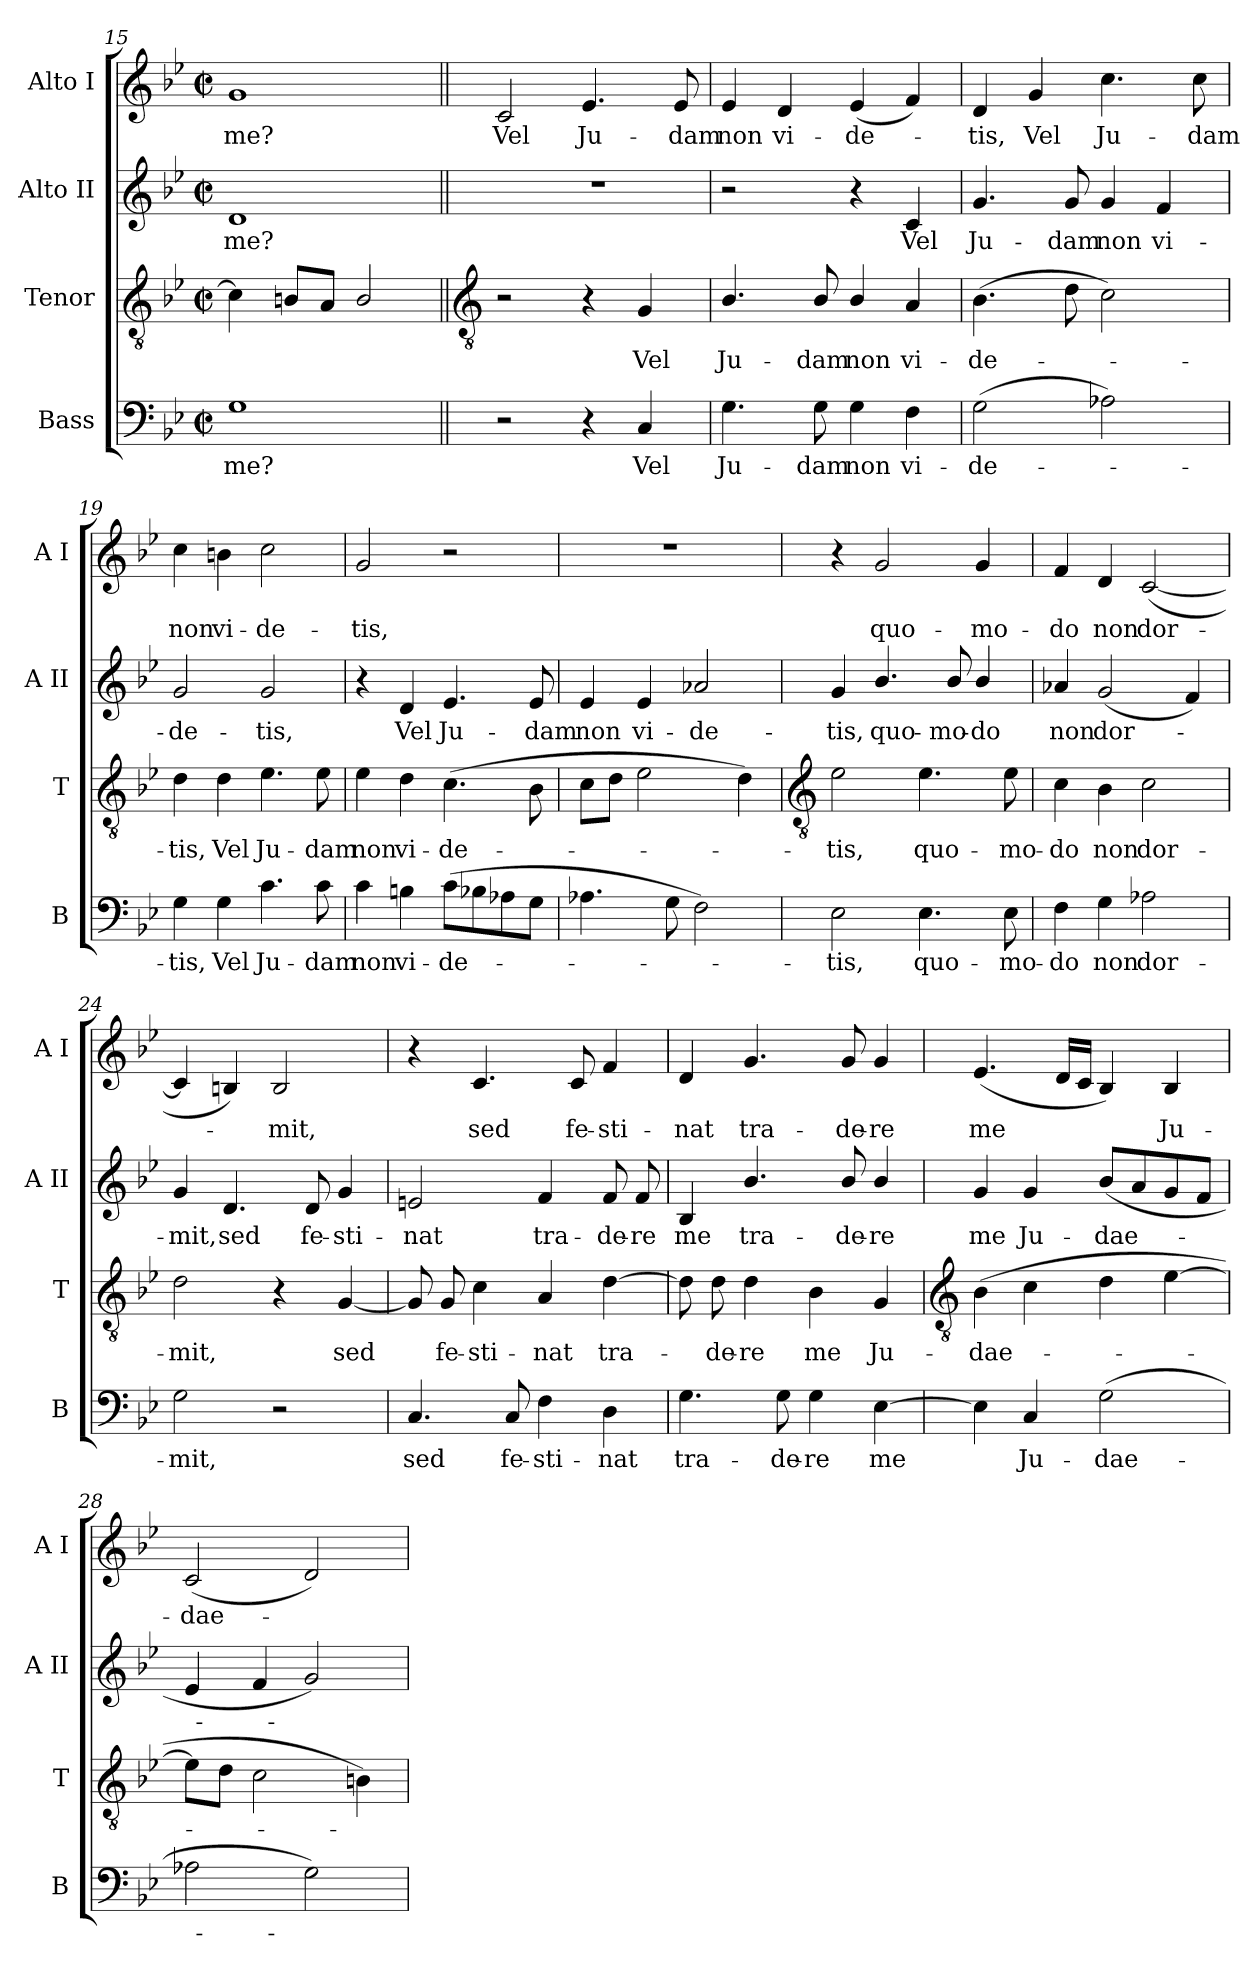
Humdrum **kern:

**kern	**text	**kern	**text	**kern	**text	**kern	**text
*part4	*part4	*part3	*part3	*part2	*part2	*part1	*part1
*staff4	*staff4	*staff3	*staff3	*staff2	*staff2	*staff1	*staff1
*I"Bass	*	*I"Tenor	*	*I"Alto II	*	*I"Alto I	*
*I'B	*	*I'T	*	*I'A II	*	*I'A I	*
*clefF4	*	*clefGv2	*	*clefG2	*	*clefG2	*
*k[b-e-]	*	*k[b-e-]	*	*k[b-e-]	*	*k[b-e-]	*
*B-:	*	*B-:	*	*B-:	*	*B-:	*
*M2/2	*	*M2/2	*	*M2/2	*	*M2/2	*
*met(c|)	*	*met(c|)	*	*met(c|)	*	*met(c|)	*
=15	=15	=15	=15	=15	=15	=15	=15
!	!LO:LY:b	!	!	!	!LO:LY:b	!	!LO:LY:b
1G	me?	4c]	.	1d	me?	1g	me?
.	.	8BnL	.	.	.	.	.
.	.	8AJ	.	.	.	.	.
.	.	2B/	.	.	.	.	.
!!LO:LB:g=z
=16||	=16||	=16||	=16||	=16||	=16||	=16||	=16||
*	*	*clefGv2	*	*	*	*	*
!	!	!	!	!	!	!	!LO:LY:b
2r	.	2r	.	1r	.	2c	Vel
!	!	!	!	!	!	!	!LO:LY:b
4r	.	4r	.	.	.	4.e-	Ju-
!	!LO:LY:b	!	!LO:LY:b	!	!	!	!
4C	Vel	4G	Vel	.	.	.	.
!	!	!	!	!	!	!	!LO:LY:b
.	.	.	.	.	.	8e-	-dam
=17	=17	=17	=17	=17	=17	=17	=17
!	!LO:LY:b	!	!LO:LY:b	!	!	!	!LO:LY:b
4.G	Ju-	4.B-/	Ju-	2r	.	4e-	non
!	!	!	!	!	!	!	!LO:LY:b
.	.	.	.	.	.	4d	vi-
!	!LO:LY:b	!	!LO:LY:b	!	!	!	!
8G	-dam	8B-/	-dam	.	.	.	.
!	!LO:LY:b	!	!LO:LY:b	!	!	!	!LO:LY:b
4G	non	4B-/	non	4r	.	(<4e-	-de-
!	!LO:LY:b	!	!LO:LY:b	!	!LO:LY:b	!	!
4F	vi-	4A	vi-	4c	Vel	4f)	.
=18	=18	=18	=18	=18	=18	=18	=18
!	!LO:LY:b	!	!LO:LY:b	!	!LO:LY:b	!	!LO:LY:b
(>2G	-de-	(>4.B-	-de-	4.g	Ju-	4d	tis,
!	!	!	!	!	!	!	!LO:LY:b
.	.	.	.	.	.	4g	Vel
!	!	!	!	!	!LO:LY:b	!	!
.	.	8d	.	8g	-dam	.	.
!	!	!	!	!	!LO:LY:b	!	!LO:LY:b
2A-X)	.	2c)	.	4g	non	4.cc	Ju-
!	!	!	!	!	!LO:LY:b	!	!
.	.	.	.	4f	vi-	.	.
!	!	!	!	!	!	!	!LO:LY:b
.	.	.	.	.	.	8cc	-dam
=19	=19	=19	=19	=19	=19	=19	=19
!	!LO:LY:b	!	!LO:LY:b	!	!LO:LY:b	!	!LO:LY:b
4G	tis,	4d	tis,	2g	-de-	4cc	non
!	!LO:LY:b	!	!LO:LY:b	!	!	!	!LO:LY:b
4G	Vel	4d	Vel	.	.	4bn	vi-
!	!LO:LY:b	!	!LO:LY:b	!	!LO:LY:b	!	!LO:LY:b
4.c	Ju-	4.e-	Ju-	2g	-tis,	2cc	-de-
!	!LO:LY:b	!	!LO:LY:b	!	!	!	!
8c	-dam	8e-	-dam	.	.	.	.
=20	=20	=20	=20	=20	=20	=20	=20
!	!LO:LY:b	!	!LO:LY:b	!	!	!	!LO:LY:b
4c	non	4e-	non	4r	.	2g	-tis,
!	!LO:LY:b	!	!LO:LY:b	!	!LO:LY:b	!	!
4Bn	vi-	4d	vi-	4d	Vel	.	.
!	!LO:LY:b	!	!LO:LY:b	!	!LO:LY:b	!	!
(>8cL	-de-	(>4.c	-de-	4.e-	Ju-	2r	.
8B-X	.	.	.	.	.	.	.
8A-X	.	.	.	.	.	.	.
!	!	!	!	!	!LO:LY:b	!	!
8GJ	.	8B-	.	8e-	-dam	.	.
=21	=21	=21	=21	=21	=21	=21	=21
!	!	!	!	!	!LO:LY:b	!	!
4.A-X	.	8cL	.	4e-	non	1r	.
.	.	8dJ	.	.	.	.	.
!	!	!	!	!	!LO:LY:b	!	!
.	.	2e-	.	4e-	vi-	.	.
8G	.	.	.	.	.	.	.
!	!	!	!	!	!LO:LY:b	!	!
2F)	.	.	.	2a-X	-de-	.	.
.	.	4d)	.	.	.	.	.
!!LO:LB:g=z
=22	=22	=22	=22	=22	=22	=22	=22
*	*	*clefGv2	*	*	*	*	*
!	!LO:LY:b	!	!LO:LY:b	!	!LO:LY:b	!	!
2E-	tis,	2e-	tis,	4g	-tis,	4r	.
!	!	!	!	!	!LO:LY:b	!	!LO:LY:b
.	.	.	.	4.b-/	quo-	2g	quo-
!	!LO:LY:b	!	!LO:LY:b	!	!	!	!
4.E-	quo-	4.e-	quo-	.	.	.	.
!	!	!	!	!	!LO:LY:b	!	!
.	.	.	.	8b-/	-mo-	.	.
!	!	!	!	!	!LO:LY:b	!	!LO:LY:b
.	.	.	.	4b-/	-do	4g	-mo-
!	!LO:LY:b	!	!LO:LY:b	!	!	!	!
8E-	-mo-	8e-	-mo-	.	.	.	.
=23	=23	=23	=23	=23	=23	=23	=23
!	!LO:LY:b	!	!LO:LY:b	!	!LO:LY:b	!	!LO:LY:b
4F	-do	4c	-do	4a-X	non	4f	-do
!	!LO:LY:b	!	!LO:LY:b	!	!LO:LY:b	!	!LO:LY:b
4G	non	4B-	non	(<2g	dor-	4d	non
!	!LO:LY:b	!	!LO:LY:b	!	!	!	!LO:LY:b
2A-X	dor-	2c	dor-	.	.	(<[2c	dor-
.	.	.	.	4f)	.	.	.
=24	=24	=24	=24	=24	=24	=24	=24
!	!LO:LY:b	!	!LO:LY:b	!	!LO:LY:b	!	!
2G	-mit,	2d	-mit,	4g	mit,	4c]	.
!	!	!	!	!	!LO:LY:b	!	!
.	.	.	.	4.d	sed	4Bn)	.
!	!	!	!	!	!	!	!LO:LY:b
2r	.	4r	.	.	.	2B	mit,
!	!	!	!	!	!LO:LY:b	!	!
.	.	.	.	8d	fe-	.	.
!	!	!	!LO:LY:b	!	!LO:LY:b	!	!
.	.	[4G	sed	4g	-sti-	.	.
=25	=25	=25	=25	=25	=25	=25	=25
!	!LO:LY:b	!	!	!	!LO:LY:b	!	!
4.C	sed	8G]	.	2en	-nat	4r	.
!	!	!	!LO:LY:b	!	!	!	!
.	.	8G	fe-	.	.	.	.
!	!	!	!LO:LY:b	!	!	!	!LO:LY:b
.	.	4c	-sti-	.	.	4.c	sed
!	!LO:LY:b	!	!	!	!	!	!
8C	fe-	.	.	.	.	.	.
!	!LO:LY:b	!	!LO:LY:b	!	!LO:LY:b	!	!
4F	-sti-	4A	-nat	4f	tra-	.	.
!	!	!	!	!	!	!	!LO:LY:b
.	.	.	.	.	.	8c	fe-
!	!LO:LY:b	!	!LO:LY:b	!	!LO:LY:b	!	!LO:LY:b
4D	-nat	[4d	tra-	8f	-de-	4f	-sti-
!	!	!	!	!	!LO:LY:b	!	!
.	.	.	.	8f	-re	.	.
=26	=26	=26	=26	=26	=26	=26	=26
!	!LO:LY:b	!	!	!	!LO:LY:b	!	!LO:LY:b
4.G	tra-	8d]	.	4B-	me	4d	-nat
!	!	!	!LO:LY:b	!	!	!	!
.	.	8d	de-	.	.	.	.
!	!	!	!LO:LY:b	!	!LO:LY:b	!	!LO:LY:b
.	.	4d	-re	4.b-/	tra-	4.g	tra-
!	!LO:LY:b	!	!	!	!	!	!
8G	-de-	.	.	.	.	.	.
!	!LO:LY:b	!	!LO:LY:b	!	!	!	!
4G	-re	4B-	me	.	.	.	.
!	!	!	!	!	!LO:LY:b	!	!LO:LY:b
.	.	.	.	8b-/	-de-	8g	-de-
!	!LO:LY:b	!	!LO:LY:b	!	!LO:LY:b	!	!LO:LY:b
[4E-	me	4G	Ju-	4b-/	-re	4g	-re
!!LO:LB:g=z
=27	=27	=27	=27	=27	=27	=27	=27
*	*	*clefGv2	*	*	*	*	*
!	!	!	!LO:LY:b	!	!LO:LY:b	!	!LO:LY:b
4E-]	.	(>4B-	-dae-	4g	me	(<4.e-	me
!	!LO:LY:b	!	!	!	!LO:LY:b	!	!
4C	Ju-	4c	.	4g	Ju-	.	.
.	.	.	.	.	.	16dLL	.
.	.	.	.	.	.	16cJJ	.
!	!LO:LY:b	!	!	!	!LO:LY:b	!	!
(>2G	-dae-	4d	.	(<8b-L	-dae-	4B-)	.
.	.	.	.	8a	.	.	.
!	!	!	!	!	!	!	!LO:LY:b
.	.	[4e-	.	8g	.	4B-	Ju-
.	.	.	.	8fJ	.	.	.
=28	=28	=28	=28	=28	=28	=28	=28
!	!	!	!	!	!	!	!LO:LY:b
2A-X	.	8e-L]	.	4e-	.	(<2c	-dae-
.	.	8dJ	.	.	.	.	.
.	.	2c	.	4f	.	.	.
2G)	.	.	.	2g)	.	2d)	.
.	.	4Bn)	.	.	.	.	.
=	=	=	=	=	=	=	=
*-	*-	*-	*-	*-	*-	*-	*-
